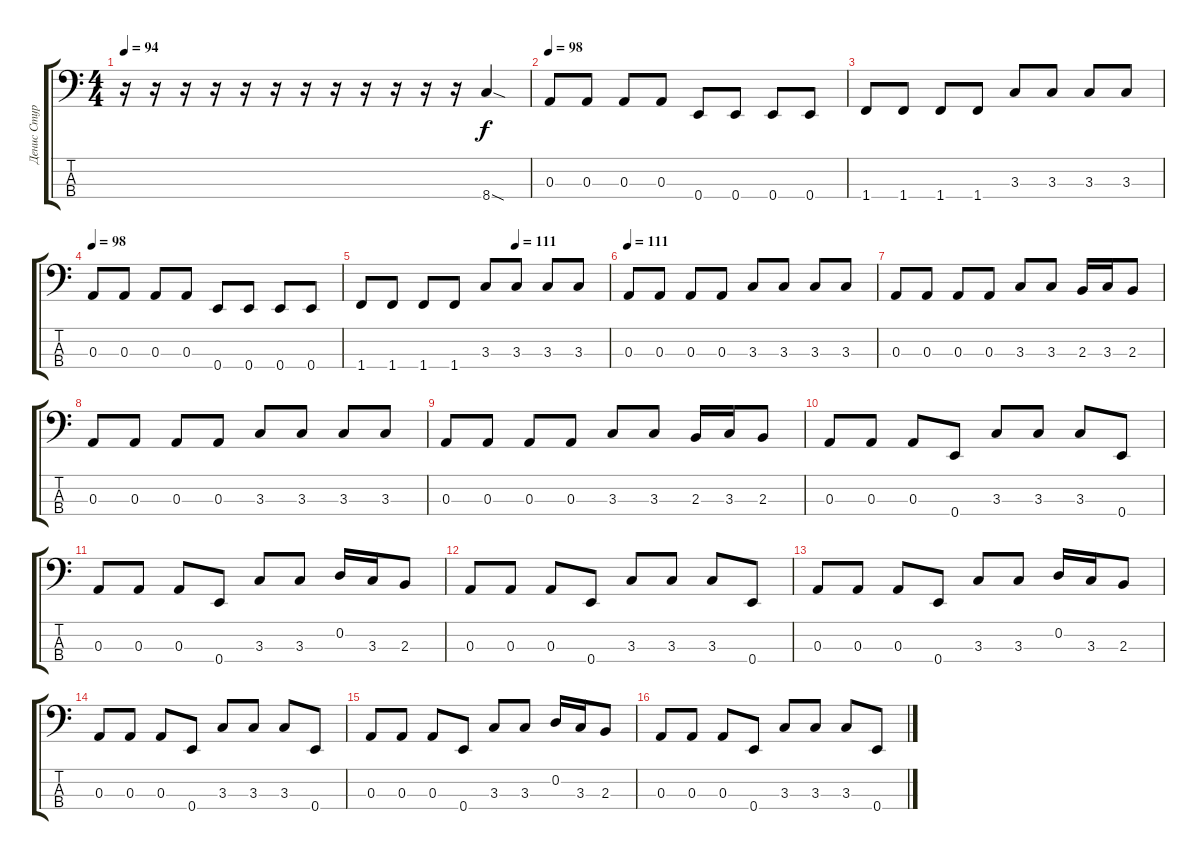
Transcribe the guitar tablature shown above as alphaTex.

\track ("Денис Стурченко" "Денис Стур") {instrument electricbassfinger}
\staff {score tabs}
\tuning (G2 D2 A1 E1) {hide}
\ts (4 4)
\tempo 94
\clef f4
\ks c
r.16{dy f} r.16 r.16 r.16 r.16 r.16 r.16 r.16 r.16 r.16 r.16 r.16 8.4{sod}.4 |
\tempo 98
0.3.8 0.3.8 0.3.8 0.3.8 0.4.8 0.4.8 0.4.8 0.4.8 |
1.4.8 1.4.8 1.4.8 1.4.8 3.3.8 3.3.8 3.3.8 3.3.8 |
\tempo 98
0.3.8 0.3.8 0.3.8 0.3.8 0.4.8 0.4.8 0.4.8 0.4.8 |
\tempo (111 0.625)
1.4.8 1.4.8 1.4.8 1.4.8 3.3.8 3.3.8 3.3.8 3.3.8 |
\tempo 111
0.3.8 0.3.8 0.3.8 0.3.8 3.3.8 3.3.8 3.3.8 3.3.8 |
0.3.8 0.3.8 0.3.8 0.3.8 3.3.8 3.3.8 2.3.16 3.3.16 2.3.8 |
0.3.8 0.3.8 0.3.8 0.3.8 3.3.8 3.3.8 3.3.8 3.3.8 |
0.3.8 0.3.8 0.3.8 0.3.8 3.3.8 3.3.8 2.3.16 3.3.16 2.3.8 |
0.3.8 0.3.8 0.3.8 0.4.8 3.3.8 3.3.8 3.3.8 0.4.8 |
0.3.8 0.3.8 0.3.8 0.4.8 3.3.8 3.3.8 0.2.16 3.3.16 2.3.8 |
0.3.8 0.3.8 0.3.8 0.4.8 3.3.8 3.3.8 3.3.8 0.4.8 |
0.3.8 0.3.8 0.3.8 0.4.8 3.3.8 3.3.8 0.2.16 3.3.16 2.3.8 |
0.3.8 0.3.8 0.3.8 0.4.8 3.3.8 3.3.8 3.3.8 0.4.8 |
0.3.8 0.3.8 0.3.8 0.4.8 3.3.8 3.3.8 0.2.16 3.3.16 2.3.8 |
0.3.8 0.3.8 0.3.8 0.4.8 3.3.8 3.3.8 3.3.8 0.4.8
